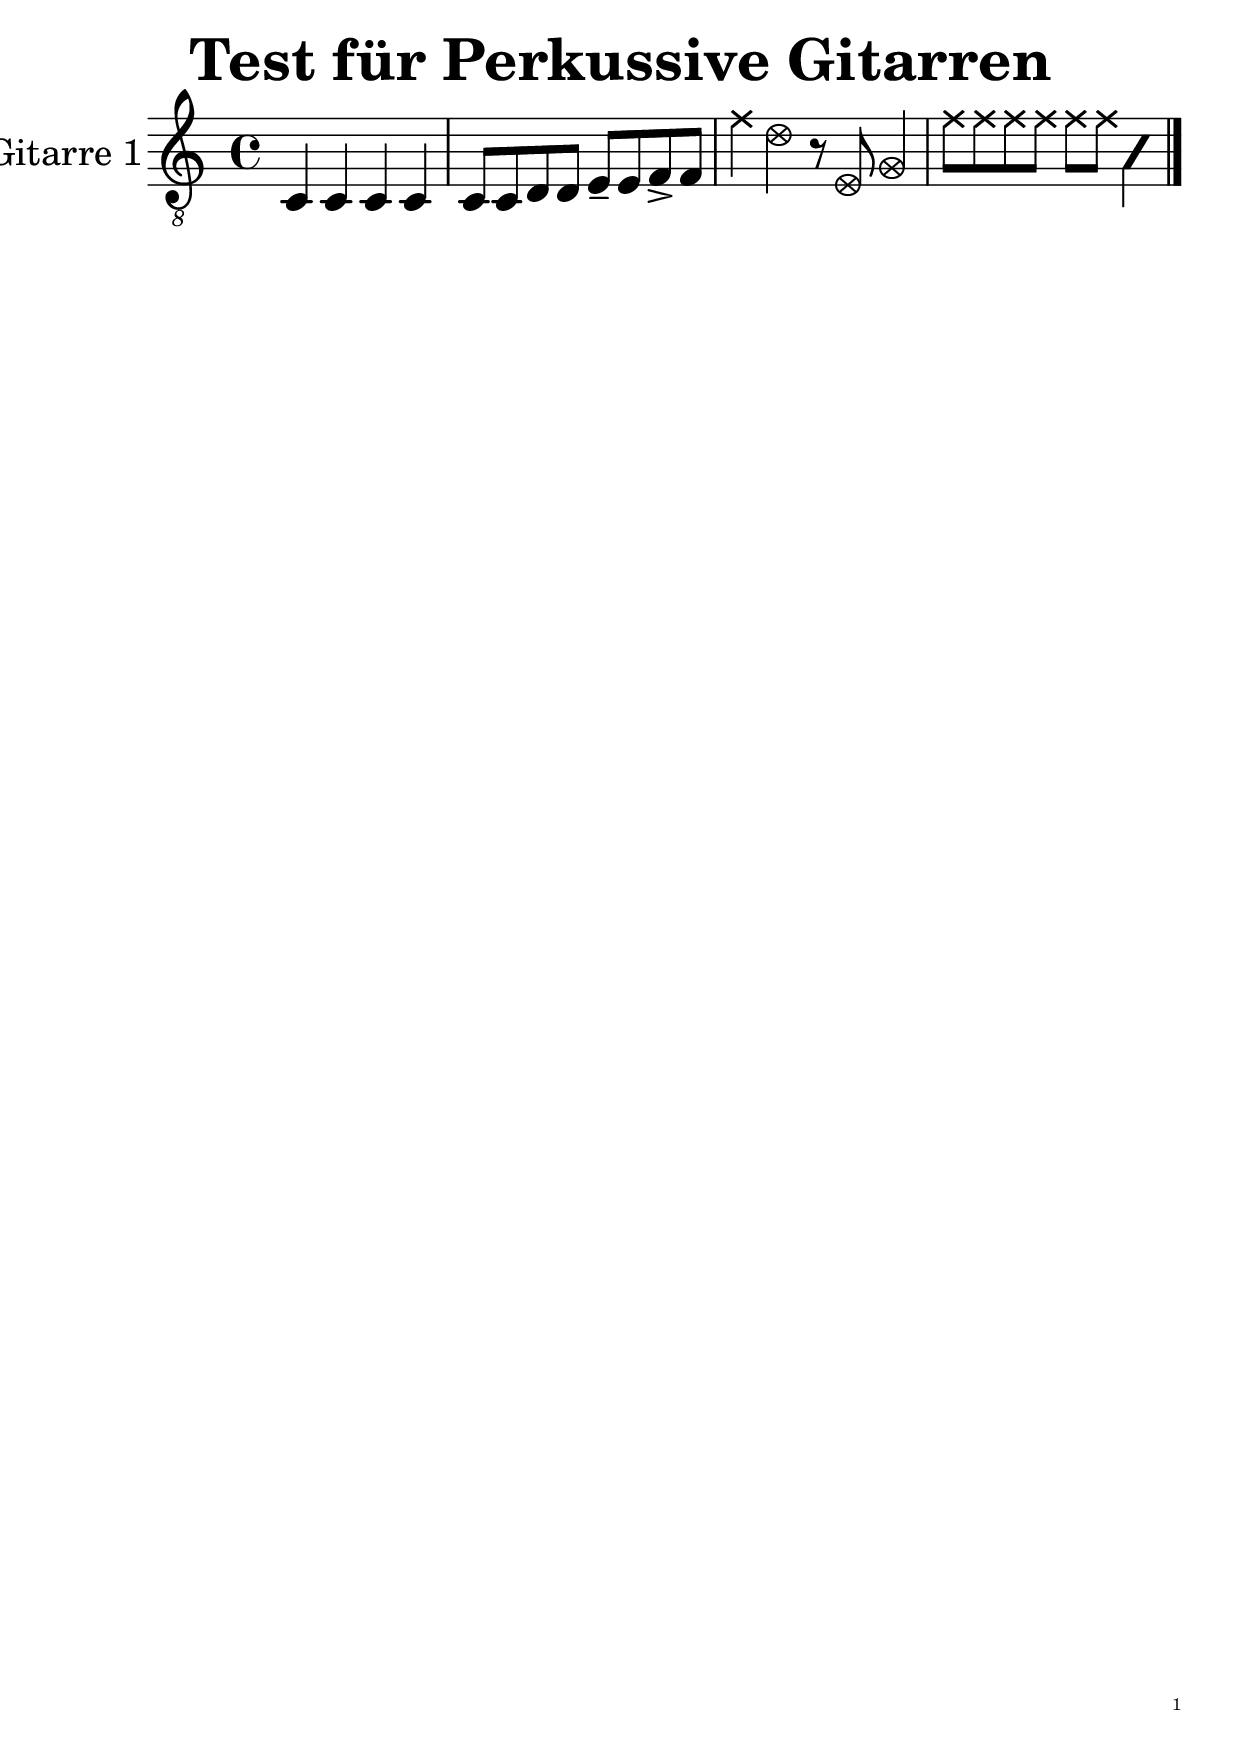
% © CC-BY-SA 4.0 Bjørn Bäuchle, see file LICENSE

\version "2.24.3"

% © CC-BY-SA 4.0 Bjørn Bäuchle, see file LICENSE

%{
  Head definitions for GOMP lilypond files.
%}

\version "2.24.3"
\include "articulate.ly"

#(if (defined? 'HEAD_LY_ALREADY_INCLUDED)
  (ly:warning "head.ly has already been included, crossing fingers!")
)
#(define HEAD_LY_ALREADY_INCLUDED #t)

% make includes relative for this file (and set it to default at the end):
#(begin
  (define includes_are_relative (ly:get-option 'relative-includes))
  (ly:set-option 'relative-includes #t)
  (ly:debug (ly:command-line-code))
  (ly:debug (ly:command-line-options))
  (use-modules (guile-user))
  ; sets showAlle to true, except when disabled on command line.
  ; then, sets showPart, showEins etc to that value, except defined differently on command line.
  ; then, sets hasEins etc to false.
  ; Also reads gitver, lilyver and makeMidi from command line.

  (define gitver   (if (defined? 'gitver  ) gitver   ""))
  (define lilyver  (if (defined? 'lilyver ) lilyver  ""))
  (define makeMidi (if (defined? 'makeMidi) makeMidi #f))
  (define showAlle (if (defined? 'showAlle) showAlle #t))
  (define showPart (if (defined? 'showPart) showPart showAlle))
  (define showEins (if (defined? 'showEins) showEins showAlle)) (define hasEins #f)
  (define showZwei (if (defined? 'showZwei) showZwei showAlle)) (define hasZwei #f)
  (define showDrei (if (defined? 'showDrei) showDrei showAlle)) (define hasDrei #f)
  (define showVier (if (defined? 'showVier) showVier showAlle)) (define hasVier #f)
  (define showBass (if (defined? 'showBass) showBass showAlle)) (define hasBass #f)
  (define showRyth (if (defined? 'showRyth) showRyth showAlle)) (define hasRyth #f)
  (define showDrum (if (defined? 'showDrum) showDrum showAlle)) (define hasDrum #f)
  (define showOkta (if (defined? 'showOkta) showOkta showAlle)) (define hasOkta #f)
  (define showElec (if (defined? 'showElec) showElec showAlle)) (define hasElec #f)
  (define showQuer (if (defined? 'showQuer) showQuer showAlle)) (define hasQuer #f)
  (define showSaxo (if (defined? 'showSaxo) showSaxo showAlle)) (define hasSaxo #f)
  (define showSaxb (if (defined? 'showSaxb) showSaxb showAlle)) (define hasSaxb #f)
  (define showMast (if (defined? 'showMast) showMast showAlle)) (define hasMast #f)
  (if (defined? 'mypapersize) (set-default-paper-size mypapersize))

  (ly:debug (string-append "git version: " gitver))
  (ly:debug (string-append "lily version: " lilyver))
  (ly:debug (if makeMidi "makeMidi" "make no Midi"))
  (ly:debug (if showAlle "showAlle" "show no Alle"))
  (ly:debug (if showPart "showPart" "show no Part"))
  (ly:debug (if showEins "showEins" "show no Eins"))
  (ly:debug (if showZwei "showZwei" "show no Zwei"))
  (ly:debug (if showDrei "showDrei" "show no Drei"))
  (ly:debug (if showVier "showVier" "show no Vier"))
  (ly:debug (if showRyth "showRyth" "show no Ryth"))
  (ly:debug (if showBass "showBass" "show no Bass"))
  (ly:debug (if showDrum "showDrum" "show no Drum"))
  (ly:debug (if showOkta "showOkta" "show no Okta"))
  (ly:debug (if showElec "showElec" "show no Elec"))
  (ly:debug (if showQuer "showQuer" "show no Quer"))
  (ly:debug (if showSaxo "showSaxo" "show no Saxo"))
  (ly:debug (if showSaxb "showSaxb" "show no Saxb"))
  (ly:debug (if showMast "showMast" "show no Mast"))

  ; Wir definieren für alle Instrumente eine *S*timme. Diese Variablen werden in stimmen.ly in Scores gepackt.
  (define gitDiviS #{#})
  (define gitEinsS #{#})
  (define gitZweiS #{#})
  (define gitDreiS #{#})
  (define gitVierS #{#})
  (define gitBassS #{#})
  (define gitOktaS #{#})
  (define gitElecS #{#})
  (define gitRythS #{#})
  (define querFltS #{#})
  (define saxAltAS #{#})
  (define saxAltBS #{#})
  (define percussS #{#})
  (define masterRS #{#})
  (define masterLS #{#})

  (define layout_variable #{#})
  (ly:set-option 'relative-includes includes_are_relative)
)

%{
  Provides \namedSpan "text" ly:music which sets a sequence of music
  into some kind of spanners which have a given name.

  PROBLEM: Currently, this works with Staff.ottavation, but that means
  it is neither nestable nor does it go together with, well, ottavation.
%}

#(if (defined? 'SPANS_LY_ALREADY_INCLUDED)
 (ly:warning "spans.ly has already been included, crossing fingers!")
)
#(define SPANS_LY_ALREADY_INCLUDED #t)

namedSpan = #(define-music-function
  (parser location name musix)
  (string? ly:music?)
  #{
    \ottava #0
    \set Staff.ottavation = #name
    #musix
    \ottava #0
  #}
)

% © CC-BY-SA 4.0 Bjørn Bäuchle, see file LICENSE

%{
  Provides
    \divisi yield voiceIndex normal additional
    \unMarkedDivisi yield normal additional
    \diviMark voiceIndex music
%}

#(if (defined? 'DIVISI_LY_ALREADY_INCLUDED)
 (ly:warning "divisi.ly has already been included, crossing fingers!")
)
#(define DIVISI_LY_ALREADY_INCLUDED #t)

$(if (not (defined? 'SPANS_LY_ALREADY_INCLUDED))
  (ly:error "spans.ly must be included before divisi.ly")
)

% Starts a divisi section. If we don't need to $yield to another voice,
% the second voice is out into the diviGit Staff, and if there is more
% than one voice in total "(> alls 1)", there will be a diviMark with
% the given voiceIndex on it.
%TODO: This always writes the upper voice into diviGit; I'd like to
% configure that (but that makes the interface even longer)
% voiceIndex is used for \diviMark; if negative then no mark is shown.
% MIDI output will never end in diviGit.
divisi = #(define-music-function
  (yield voiceIndex normal additional)
  (boolean? number? ly:music? ly:music?)
  (if (or yield makeMidi)
    (namedSpan "divisi" ; we'll assume that this is always for a normal guitar, thus no middleCPos given.
      (make-simultaneous-music (list
        additional
        (make-music 'VoiceSeparator)
        normal
      ))
    )
    (make-simultaneous-music (list
      normal
      (make-music 'ContextSpeccedMusic
        'property-operations '()
        'context-id "diviGit"
        'context-type 'Staff
        'element (make-sequential-music (list
          (make-music 'StaffSpanEvent 'span-direction -1)
          (if (and (>= voiceIndex 0) (> alls 1))
            (diviMark voiceIndex additional)
            additional
          )
          (make-music 'StaffSpanEvent 'span-direction 1)
        ))
      )
    ))
  )
)

% like divisi, but never write a diviMark.
unMarkedDivisi = #(define-music-function
  (yield normal additional)
  (boolean? ly:music? ly:music?)
  (divisi yield -1 normal additional)
)

#(define (first-mark textscriptevent music)
  (let ((musicType (ly:music-property music 'name))
        (elementList (ly:music-property music 'elements))
        (elementItem (ly:music-property music 'element))
       )
    ; we set the appropriate property of music and then output music at the
    ; end.
    (ly:debug "<first-mark ~a>" musicType)
    ; chords: add TextScriptEvent into 'elements
    (if (eq? musicType 'EventChord)
      (ly:music-set-property! music 'elements
        (cons textscriptevent elementList)
      )
    ; anything that has an 'element. This must be checked before 'elements,
    ; because \repeat has its body as 'element, but its alternatives as
    ; 'elements. We don't want to mark the latter ones.
    (if (not (null? elementItem))
      ; e.g. RelativeOctaveMusic, Repeats
      (ly:music-set-property! music 'element
        (first-mark textscriptevent elementItem)
      )
    ; anything that's not EventChord, doesn't have 'element, but has 'elements.
    ; this is e.g. SequentialMusic.
    (if (not (null? elementList))
      (ly:music-set-property! music 'elements
        (cons
          (first-mark textscriptevent (car elementList))
          (cdr elementList)
        )
      )
    ; all others: this will be NoteEvent, RestEvent, MultiMeasureRestMusic.
    ; simply add the TextScriptEvent
    (ly:music-set-property! music 'articulations
      ; this will be NoteEvent, RestEvent, MultiMeasureRestMusic etc.
      (cons textscriptevent (ly:music-property music 'articulations))
    )))) ; end ifs
    music
  )
)

% adds a mark to the first note or chord in the given music object.
% (prepares the text mark and calls first-mark with it)
#(define (firstMark markDir markText music)
  (first-mark
    (make-music
      'TextScriptEvent
      'direction markDir
      'text markText)
    music
  )
)

% Adds a voice mark to the first note-like item in the given music.
% we accept voiceIndex 0 through 5, with all else giving a filled
% triangle.
diviMark = #(define-music-function
  (voiceIndex note)
  (number? ly:music?)
  (begin
    (if (eq? voiceIndex 0) (firstMark +1 (markup #:triangle #f) note)
    (if (eq? voiceIndex 1) (firstMark +1 (markup #:box    "1") note)
    (if (eq? voiceIndex 2) (firstMark -1 (markup #:box    "2") note)
    (if (eq? voiceIndex 3) (firstMark +1 (markup #:circle "3") note)
    (if (eq? voiceIndex 4) (firstMark -1 (markup #:circle "4") note)
    (if (eq? voiceIndex 5) (firstMark -1 (markup #:scale '(1 . -1) #:triangle #f) note)
                           (firstMark -1 (markup #:triangle #t) note)
    ))))))
  )
)


% © CC-BY-SA 4.0 Bjørn Bäuchle, see file LICENSE

%{
  Provides
    \solo N? music
%}

#(if (defined? 'SOLO_LY_ALREADY_INCLUDED)
 (ly:warning "solo.ly has already been included, crossing fingers!")
)
#(define SOLO_LY_ALREADY_INCLUDED #t)

$(if (not (defined? 'SPANS_LY_ALREADY_INCLUDED))
  (ly:error "spans.ly must be included before solo.ly")
)

solo = #(define-music-function
  (middleCPos musix)
  ((number? 1) ly:music?)
  (namedSpan "Solo" middleCPos musix)
)

% © CC-BY-SA 4.0 Bjørn Bäuchle, see file LICENSE

%{
  Provides
    \bassAchtva (as markup)
    \bassAchtvaExplain (also markup)
    \bassTacet music
%}

#(if (defined? 'BASS_IN_GUITAR_LY_ALREADY_INCLUDED)
 (ly:warning "bass_in_guitar.ly has already been included, crossing fingers!")
)
#(define BASS_IN_GUITAR_LY_ALREADY_INCLUDED #t)

$(if (not (defined? 'SPANS_LY_ALREADY_INCLUDED))
  (ly:error "spans.ly must be included before bass_in_guitar.ly")
)

bassAchtva = \markup { \musicglyph #"pedal.*" }
#(define-markup-command
  (bassAchtvaExplain layout props maybe)
  (boolean?)
  (if maybe
  (interpret-markup layout props #{
    \markup { \musicglyph #"pedal.*": Bassgitarre 1 Oktave höher }
  #})
  (interpret-markup layout props #{ "" #})
  )
)

bassTacet = #(define-music-function
  (parser location musix)
  (ly:music?)
  #{ \namedSpan "Bass tacet" #musix #}
)


\include "percussion_helpers.ly"
% © CC-BY-SA 4.0 Bjørn Bäuchle, see file LICENSE

%{
  Provides
    \straight N? music
%}

#(if (defined? 'STRAIGHT_LY_ALREADY_INCLUDED)
 (ly:warning "straight.ly has already been included, crossing fingers!")
)
#(define STRAIGHT_LY_ALREADY_INCLUDED #t)

$(if (not (defined? 'SPANS_LY_ALREADY_INCLUDED))
  (ly:error "spans.ly must be included before straight.ly")
)

straight = #(define-music-function
  (middleCPos musix)
  ((number? 1) ly:music?)
  (namedSpan "Straight" middleCPos musix)
)


hasEins = ##t
% © CC-BY-SA 4.0 Bjørn Bäuchle, see file LICENSE

#(begin
  (define (count-if lst)
    (if (null? lst) 0 (+ (if (car lst) 1 0) (count-if (cdr lst))))
  )
  (define gits (count-if (list hasEins hasZwei hasDrei hasVier hasRyth)))
  (define oths (count-if (list hasBass hasDrum hasOkta hasElec hasQuer hasSaxo hasSaxb hasMast)))
  (define alls (count-if (list
    (and showEins hasEins)
    (and showZwei hasZwei)
    (and showDrei hasDrei)
    (and showVier hasVier)
    (and showBass hasBass)
    (and showRyth hasRyth)
    (and showDrum hasDrum)
    (and showOkta hasOkta)
    (and showElec hasElec)
    (and showQuer hasQuer)
    (and showSaxo hasSaxo)
    (and showSaxb hasSaxb)
    (and showMast hasMast)
  )))
  (define showEins (if hasEins showEins #f))
  (define showZwei (if hasZwei showZwei #f))
  (define showDrei (if hasDrei showDrei #f))
  (define showVier (if hasVier showVier #f))
  (define showBass (if hasBass showBass #f))
  (define showRyth (if hasRyth showRyth #f))
  (define showDrum (if hasDrum showDrum #f))
  (define showOkta (if hasOkta showOkta #f))
  (define showElec (if hasElec showElec #f))
  (define showQuer (if hasQuer showQuer #f))
  (define showSaxo (if hasSaxo showSaxo #f))
  (define showSaxb (if hasSaxb showSaxb #f))
  (define showMast (if hasMast showMast #f))

  (ly:debug (string-append "Alls: " (number->string alls)))
  (ly:debug (string-append "Gits: " (number->string gits)))
  (ly:debug (string-append "Oths: " (number->string oths)))
  (ly:debug (string-append (if hasEins "hasEins;     " "has no Eins; ") (if showEins "showEins" "show no Eins")))
  (ly:debug (string-append (if hasZwei "hasZwei;     " "has no Zwei; ") (if showZwei "showZwei" "show no Zwei")))
  (ly:debug (string-append (if hasDrei "hasDrei;     " "has no Drei; ") (if showDrei "showDrei" "show no Drei")))
  (ly:debug (string-append (if hasVier "hasVier;     " "has no Vier; ") (if showVier "showVier" "show no Vier")))
  (ly:debug (string-append (if hasBass "hasBass;     " "has no Bass; ") (if showBass "showBass" "show no Bass")))
  (ly:debug (string-append (if hasRyth "hasRyth;     " "has no Ryth; ") (if showRyth "showRyth" "show no Ryth")))
  (ly:debug (string-append (if hasDrum "hasDrum;     " "has no Drum; ") (if showDrum "showDrum" "show no Drum")))
  (ly:debug (string-append (if hasOkta "hasOkta;     " "has no Okta; ") (if showOkta "showOkta" "show no Okta")))
  (ly:debug (string-append (if hasElec "hasElec;     " "has no Elec; ") (if showElec "showElec" "show no Elec")))
  (ly:debug (string-append (if hasQuer "hasQuer;     " "has no Quer; ") (if showQuer "showQuer" "show no Quer")))
  (ly:debug (string-append (if hasSaxo "hasSaxo;     " "has no Saxo; ") (if showSaxo "showSaxo" "show no Saxo")))
  (ly:debug (string-append (if hasSaxb "hasSaxb;     " "has no Saxb; ") (if showSaxb "showSaxb" "show no Saxb")))
  (ly:debug (string-append (if hasMast "hasMast;     " "has no Mast; ") (if showMast "showMast" "show no Mast")))

  (define (append-if old doit suffix) (if doit (string-append old suffix) old))
  (define instruments "Gitarrenorchester")
  ; if mehr, then whatever comes next is at least the second word and needs a comma before it.
  (define mehr #f)
  (define instruments (append-if instruments (> oths 0) " mit ")) ; no comma at beginning...
  (define instruments (append-if instruments hasBass    "Bass"))
  (define mehr (or hasBass mehr))
  (define instruments (append-if instruments (and hasDrum mehr) ", "))
  (define instruments (append-if instruments hasDrum "Percussion"))
  (define mehr (or hasDrum mehr))
  (define instruments (append-if instruments (and hasOkta mehr) ", "))
  (define instruments (append-if instruments hasOkta "Oktavgitarren"))
  (define mehr (or hasOkta mehr))
  (define instruments (append-if instruments (and hasElec mehr) ", "))
  (define instruments (append-if instruments hasElec "E-Gitarre"))
  (define mehr (or hasElec mehr))
  (define instruments (append-if instruments (and hasQuer mehr) ", "))
  (define instruments (append-if instruments hasQuer "Querflöte"))
  (define mehr (or hasQuer mehr))
  (define someSax (or hasSaxo hasSaxb))
  (define instruments (append-if instruments (and someSax mehr) ", "))
  (define instruments (append-if instruments someSax "Saxophon"))
  (define instruments (append-if instruments (and hasSaxo hasSaxb) "e")) ; plural for multiple Sax
  (define mehr (or someSax mehr))
  (define instruments (append-if instruments (and hasMast mehr) ", "))
  (define instruments (append-if instruments      hasMast       "Klavier"))
  (define instruments (append-if instruments (> (+ oths gits) alls) " (Auszug)"))
  (ly:message (string-append "Instruments: " instruments))

  (define is-part (and showPart (= (+ oths gits) alls)))
  (define auszug (if is-part "Partitur" ""))
  (define auszug (append-if auszug (and (not is-part) showEins) "Git. 1 "))
  (define auszug (append-if auszug (and (not is-part) showZwei) "Git. 2 "))
  (define auszug (append-if auszug (and (not is-part) showDrei) "Git. 3 "))
  (define auszug (append-if auszug (and (not is-part) showVier) "Git. 4 "))
  (define auszug (append-if auszug (and (not is-part) showBass) "Bass "))
  (define auszug (append-if auszug (and (not is-part) showRyth) "Rythm "))
  (define auszug (append-if auszug (and (not is-part) showDrum) "Percussion "))
  (define auszug (append-if auszug (and (not is-part) showOkta) "Oktavgitarre "))
  (define auszug (append-if auszug (and (not is-part) showElec) "E-Gitarre "))
  (define auszug (append-if auszug (and (not is-part) showQuer) "Querflöte "))
  (define auszug (append-if auszug (and (not is-part) showSaxo) "Saxophon "))
  (define auszug (append-if auszug (and (not is-part) showSaxb) "Saxophon Ⅱ "))
  (define auszug (append-if auszug (and (not is-part) showMast) "Klavier "))

  (define suffix "")
  (define suffix (append-if suffix makeMidi "_midi"))
  (define suffix (append-if suffix (and showPart (< (+ oths gits) alls)) "_p"))
  (define suffix (append-if suffix (and (not showAlle) showEins) "_1"))
  (define suffix (append-if suffix (and (not showAlle) showZwei) "_2"))
  (define suffix (append-if suffix (and (not showAlle) showDrei) "_3"))
  (define suffix (append-if suffix (and (not showAlle) showVier) "_4"))
  (define suffix (append-if suffix (and (not showAlle) showBass) "_b"))
  (define suffix (append-if suffix (and (not showAlle) showRyth) "_r"))
  (define suffix (append-if suffix (and (not showAlle) showDrum) "_d"))
  (define suffix (append-if suffix (and (not showAlle) showOkta) "_o"))
  (define suffix (append-if suffix (and (not showAlle) showElec) "_e"))
  (define suffix (append-if suffix (and (not showAlle) showQuer) "_q"))
  (define suffix (append-if suffix (and (not showAlle) showSaxo) "_s"))
  (define suffix (append-if suffix (and (not showAlle) showSaxb) "_sb"))
  (define suffix (append-if suffix (and (not showAlle) showMast) "_master"))
  (define suffix (if (> (string-length suffix) 0) (substring suffix 1) suffix))
)

#(set-global-staff-size 32)

#(define percTable '(
        (hihat cross #f 4)
        (snare xcircle #f 2)
        (hightom xcircle #f -2)
        (lowtom xcircle #f -4)
        ))

global = {}
gitEinsS = \relative c {
  \namedSpan "Normal notes" { c4 c c c }
  \namedSpan "Notes inside \perc" \perc { c8 c d d e-- e f-> f }
  \namedSpan "drums inside \perc" \perc \drummode { hh4 sn r8 toml tomh4 }
  \namedSpan "unfolded and unknown" \perc \drummode { \repeat unfold 6 hh8 cymr4 }
  \bar "|."
}
gitDiviS = { s1*4 }
% © CC-BY-SA 4.0 Bjørn Bäuchle, see file LICENSE

%{
   Diese Datei macht aus ausgewählten Stimmen-Variablen (...S)
   Musiksystem-Variablen (...M)
%}

% © CC-BY-SA 4.0 Bjørn Bäuchle, see file LICENSE

%{
    baseNoteChord copies music and changes all chords (in the copy) to
    only the first note.
%}

\version "2.24.3"

#(if (defined? 'CHORDS_LY_ALREADY_INCLUDED)
  (ly:warning "chords.ly has already been included, crossing fingers!")
)
#(define CHORDS_LY_ALREADY_INCLUDED #t)

#(define (getFirstNoteFromChord chord-elements)
  (if (null? chord-elements)
    ; if the argument is empty, return an empty list.
    (list)
    ; if the argument is not empty:
    (if (eq? (ly:music-property (car chord-elements) 'name) 'NoteEvent)
      ; if the first item is a NoteEvent, return that
      (car chord-elements)
      ; if the first item is something else, recurse from the next element.
      (getFirstNoteFromChord (cdr chord-elements))
    ) ; end if is-NoteEvent
  ) ; end if is-null
) % getFirstNoteFromChord

#(define (getArticulationsFromChord chord-elements)
  (if (null? chord-elements)
    ; argument is empty? return empty list.
    (list)
    (if (eq? (ly:music-property (car chord-elements) 'name) 'NoteEvent)
      ; if NoteEvent: try next chord-elements element.
      (getArticulationsFromChord (cdr chord-elements))
      ; else (not NoteEvent): prepend this to the articulations from the rest
      ; of the list.
      (cond (car chord-elements) (getArticulationsFromChord (cdr chord-elements)))
    ) ; end if is-NoteEvent
  ) ; end if is-null
) % getArticulationsFromChord

#(define (stripChord chord)
  (let ((firstnote (getFirstNoteFromChord (ly:music-property chord 'elements))))
    (let ((articulation (getArticulationsFromChord (ly:music-property chord 'elements))))
      (if (not (null? articulation))
        ; if there is some articulation in the chord, set firstnote's articulations
        ; to that.
        (ly:music-set-property! firstnote 'articulations articulation)
      ) ; endif articulation is present
    ) ; let articulation
    ; firstnote has been extracted, its articulations set - now return that.
    firstnote
  ) ; let firstnote
) % stripChord

#(define (bnc music)
  (let ((musicType (ly:music-property music 'name)))
    (ly:debug "<bnc ~a>" musicType)
    (if (eq? musicType 'EventChord)
      ; chords are what really interest us, they need to be stripped.
      (stripChord music)
    (begin ; else: not EventChord - strip any chords nested underneath, but
           ; else, copy.
      (if (not (null? (ly:music-property music 'elements)))
        ; if there are elements, transform them all:
        (ly:music-set-property! music 'elements
          (map (lambda (x) (bnc x)) (ly:music-property music 'elements))
        )
        (ly:debug "Input ~a has no 'elements!" musicType)
      )
      (if (not (null? (ly:music-property music 'element)))
        ; if there is element, transform it:
        (ly:music-set-property! music 'element
          (bnc (ly:music-property music 'element))
        )
        (ly:debug "Input ~a has no 'element!" musicType)
      )
      ; in the end, output the possibly-changed sequence.
      music
      ) ; end else clause
    ) ; end if
  ) ; let musicType
) % bnc

baseNoteChord = #(define-music-function
  (parser location chordseq)
  (ly:music?)
  ; call bnc with a copy of chordseq, so that chordseq isn't changed.
  (bnc (ly:music-deep-copy chordseq))
) % baseNoteChord



#(define equivalent_length
  (if hasEins
    (ly:music-length gitEinsS)
  (if hasZwei
    (ly:music-length gitZweiS)
  (if hasDrei
    (ly:music-length gitDreiS)
  (if hasVier
    (ly:music-length gitVierS)
  (if hasMast
    (ly:music-length gitMastS)
    ; if we have neither of the above: what the f? But we'll probably not need
    ; gitDiviS then, either.
    (ly:music-length (make-sequential-music '()))
  )))))
)

#(define gitDiviS (make-music 'SkipEvent 'duration (make-duration-of-length equivalent_length)))

masterR = {
  \global
  \clef "G"
  \global
  \masterRS
}

masterL = {
  \global
  \clef "F"
  \global
  \masterLS
}

masterM = \new PianoStaff <<
  \set PianoStaff.instrumentName = "Master"
  \set PianoStaff.shortInstrumentName = "M"
  \new Staff = "masterRH" \masterR
  \new Staff = "masterLH" \masterL
>>

gitDiviM = { \new Staff = "diviGit" \with {
     \remove "Time_signature_engraver"
     \RemoveEmptyStaves
     \override VerticalAxisGroup.remove-first = ##t
     \hide Clef
     \clef "G_8"
     fontSize = #-4
     midiInstrument = #"acoustic guitar (nylon)"
     \override StaffSymbol.staff-space = #(magstep -4)
     \override StaffSymbol.thickness = #(magstep -4)
     \global
  } { \stopStaff \gitDiviS }
}

gitPercM = {
  \new DrumStaff = "percGit"  <<
    \global
    \new DrumVoice {
      \stopStaff
      \gitDiviS
    }
  >>
}

gitEinsM = \new Staff <<
  \new Voice {
    \set Staff.instrumentName = "Gitarre 1"
    \set Staff.shortInstrumentName = "(1)"
    \clef "G_8"
    \set Staff.midiInstrument = #"acoustic guitar (nylon)"
    \global
    \gitEinsS
  }
>>

gitZweiM = \new Staff <<
  \new Voice {
    \set Staff.instrumentName = "Gitarre 2"
    \set Staff.shortInstrumentName = "(2)"
    \clef "G_8"
    \set Staff.midiInstrument = #"acoustic guitar (nylon)"
    \global
    \gitZweiS
  }
>>

gitDreiM = \new Staff <<
  \new Voice {
    \set Staff.instrumentName = "Gitarre 3"
    \set Staff.shortInstrumentName = "(3)"
    \clef "G_8"
    \set Staff.midiInstrument = #"acoustic guitar (nylon)"
    \global
    \gitDreiS
  }
>>

gitVierM = \new Staff <<
  \new Voice {
    \set Staff.instrumentName = "Gitarre 4"
    \set Staff.shortInstrumentName = "(4)"
    \clef "G_8"
    \set Staff.midiInstrument = #"acoustic guitar (nylon)"
    \global
    \gitVierS
  }
>>

gitBassM = \new Staff <<
  \new Voice {
    \set Staff.instrumentName = "Bass"
    \set Staff.shortInstrumentName = "(B)"
    \clef "G_15"
    \set Staff.midiInstrument = #"acoustic guitar (nylon)"
    \global
    \gitBassS
  }
>>

chordNames = \new ChordNames {
  % the next two lines are basically \semiGermanChords, just the bass
  % note obeys the same rules as the chord name proper and is uppercase.
  \set chordRootNamer = #(chord-name->german-markup #f)
  \set chordNoteNamer = #(chord-name->german-markup #f)
  \set noChordSymbol = ##f
  \set chordChanges = ##t
  \set chordNameLowercaseMinor = ##t
  \set Staff.midiInstrument = #"acoustic guitar (nylon)"
  \global
  \gitRythS
}

chordRythm = \new Staff \with {
  \override StaffSymbol.line-count = #1
} <<
  \new Voice \with {
    \consists "Pitch_squash_engraver"
  } {
    \set Staff.instrumentName = "Rhythm"
    \set Staff.shortInstrumentName = "(R)"
    \clef percussion
    \global
    \improvisationOn
    \baseNoteChord \gitRythS
    \improvisationOff
  }
>>

gitRythM = <<
  \chordNames
  \chordRythm
>>

saxAltAM = \new Staff <<
  \new Voice {
    \set Staff.instrumentName = "Saxophon"
    \set Staff.shortInstrumentName = "(S)"
    \clef "G"
    \set Staff.midiInstrument = #"alto sax"
    \transposition es
    \transpose es c { \global }
    \saxAltAS
  }
>>

saxAltBM = \new Staff <<
  \new Voice {
    \set Staff.instrumentName = "Saxophon Ⅱ"
    \set Staff.shortInstrumentName = "(SⅡ)"
    \clef "G"
    \set Staff.midiInstrument = #"alto sax"
    \transposition es
    \transpose es c { \global }
    \saxAltBS
  }
>>

gitElecM = \new Staff <<
  \new Voice {
    \set Staff.instrumentName = "E-Gitarre"
    \set Staff.shortInstrumentName = "(E)"
    \clef "G_8"
    \set Staff.midiInstrument = #"overdriven guitar"
    \global
    \gitElecS
  }
>>

querFltM = \new Staff <<
  \new Voice {
    \set Staff.instrumentName = "Querflöte"
    \set Staff.shortInstrumentName = "(Q)"
    \clef "G"
    \set Staff.midiInstrument = #"flute"
    \global
    \querFltS
  }
>>

gitOktaM = \new Staff <<
  \new Voice {
    \set Staff.instrumentName = "Oktavgitarre"
    \set Staff.shortInstrumentName = "(O)"
    \clef "G"
    \set Staff.midiInstrument = #"acoustic guitar (nylon)"
    \global
    \gitOktaS
  }
>>

percussM = {
  \new DrumStaff \with {
    \override StaffSymbol.line-count = \percLines
    countPercentRepeats = ##t
    drumStyleTable = #(alist->hash-table percTable)
  }
  <<
    \global
    \set DrumStaff.instrumentName = "Drums"
    \set DrumStaff.shortInstrumentName = "(D)"
    \new DrumVoice \percussS
  >>
}

#(begin
  (ly:progress "\nVersion: ~a ~a\n" gitver lilyver)
  (ly:progress "Instruments: ~a\n" instruments)
  (ly:progress "Excerpt: ~a\n" auszug)
  (ly:progress "Suffix: ~a\n" suffix)
  (ly:progress "MIDI: ~a\n" (if makeMidi "ja" "nein"))
)


\book {
  \header {
    title = "Test für Perkussive Gitarren"
  }
  \include "lilyparts/paper.ly"
  % © CC-BY-SA 4.0 Bjørn Bäuchle, see file LICENSE

%{
    Setzt den Inhalt der Variablen \music in je einen Score für Noten- und
    einen für MIDI-Eport.

    Diese Datei wird direkt in den \book {}-Block eingebunden.
%}

\bookOutputSuffix \suffix
% Noten:
\score {
  \unfoldRepeats \articulate <<
  \new GrandStaff <<
    \new StaffGroup <<
      #(if hasMast #{ \masterM #})
      #(if hasEins #{ \gitEinsM #})
      #(if hasZwei #{ \gitZweiM #})
      #(if hasDrei #{ \gitDreiM #})
      #(if hasVier #{ \gitVierM #})
      #(if hasBass #{ \gitBassM #})
      #(if hasRyth #{ \chordNames #})
      #(if hasDrum #{ \percussM #})
      #(if hasQuer #{ \querFltM #})
      #(if hasSaxo #{ \saxAltAM #})
      #(if hasSaxb #{ \saxAltBM #})
      #(if hasElec #{ \gitElecM #})
      #(if hasQuer #{ \gitOktaM #})
      \gitDiviM
      \gitPercM
    >>
  >>
  >>
  \midi {}
}

\score {
  <<
    #(if (and (= alls 1) showRyth) #{
      \set Score.rehearsalMarkFormatter = #format-mark-box-alphabet
    #})
    #(if showMast masterM)
    \new StaffGroup <<
      #(if showQuer querFltM)
      #(if showSaxo saxAltAM)
      #(if showSaxb saxAltBM)
      #(if showElec gitElecM)
      #(if showOkta gitOktaM)
    >>
    \new StaffGroup <<
      #(if showEins gitEinsM)
      #(if showZwei gitZweiM)
      #(if showDrei gitDreiM)
      #(if showVier gitVierM)
      \gitDiviM
      #(if showBass gitBassM)
      #(if showRyth gitRythM)
    >>
    \new StaffGroup <<
      #(if showDrum percussM)
    >>
  >>
  \layout {
    \layout_variable
  }
}

}
